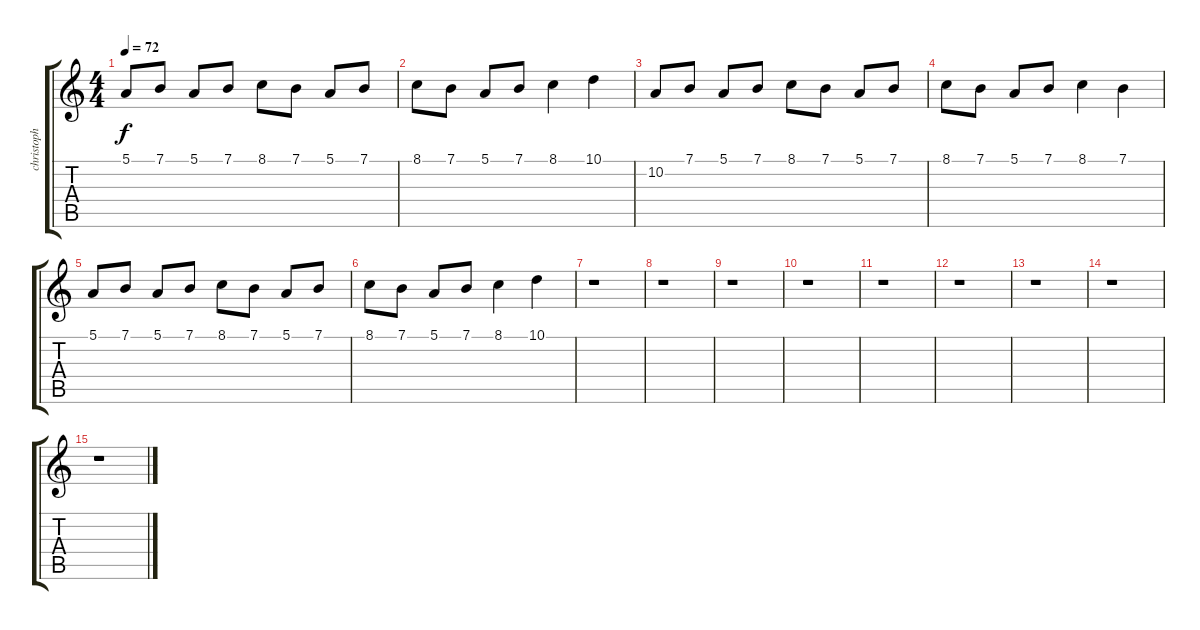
\track ("christoph" "christoph") {instrument choiraahs}
\staff {score tabs}
\tuning (E4 B3 G3 D3 A2 E2) {hide}
\ts (4 4)
\tempo 72
\clef g2
\ks c
5.1.8{dy f} 7.1.8 5.1.8 7.1.8 8.1.8 7.1.8 5.1.8 7.1.8 |
8.1.8 7.1.8 5.1.8 7.1.8 8.1.4 10.1.4 |
10.2.8 7.1.8 5.1.8 7.1.8 8.1.8 7.1.8 5.1.8 7.1.8 |
8.1.8 7.1.8 5.1.8 7.1.8 8.1.4 7.1.4 |
5.1.8 7.1.8 5.1.8 7.1.8 8.1.8 7.1.8 5.1.8 7.1.8 |
8.1.8 7.1.8 5.1.8 7.1.8 8.1.4 10.1.4 |
r.1 |
r.1 |
r.1 |
r.1 |
r.1 |
r.1 |
r.1 |
r.1 |
r.1
